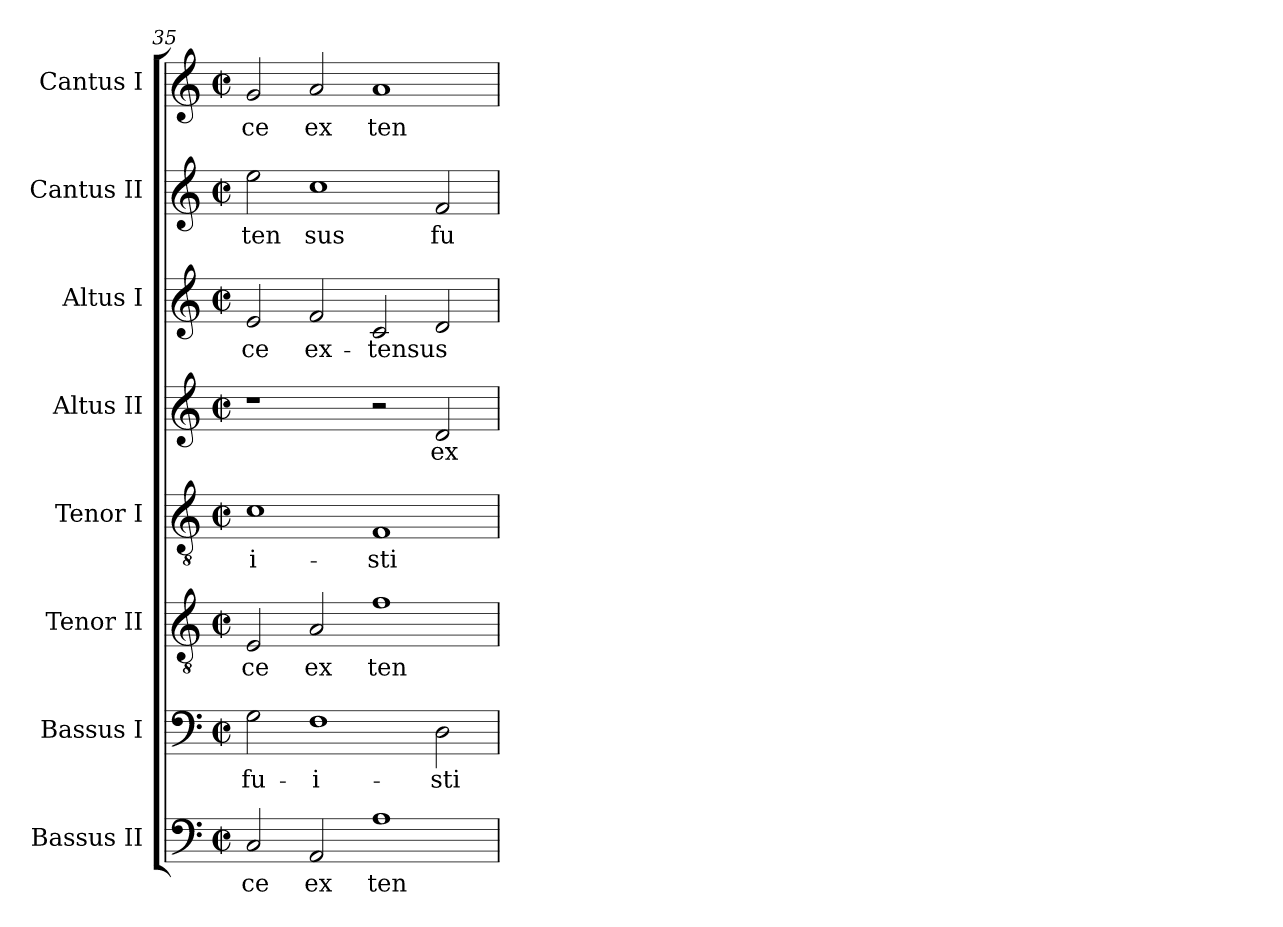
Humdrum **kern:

**kern	**text	**kern	**text	**kern	**text	**kern	**text	**kern	**text	**kern	**text	**kern	**text	**kern	**text
*part8	*part8	*part7	*part7	*part6	*part6	*part5	*part5	*part4	*part4	*part3	*part3	*part2	*part2	*part1	*part1
*staff8	*staff8	*staff7	*staff7	*staff6	*staff6	*staff5	*staff5	*staff4	*staff4	*staff3	*staff3	*staff2	*staff2	*staff1	*staff1
*I"Bassus II	*	*I"Bassus I	*	*I"Tenor II	*	*I"Tenor I	*	*I"Altus II	*	*I"Altus I	*	*I"Cantus II	*	*I"Cantus I	*
*I'B II	*	*I'B I	*	*I'T II	*	*I'T I	*	*I'A II	*	*I'A I	*	*I'C II	*	*I'C I	*
*clefF4	*	*clefF4	*	*clefGv2	*	*clefGv2	*	*clefG2	*	*clefG2	*	*clefG2	*	*clefG2	*
*	*	*	*	*	*	*	*	*	*	*k[]	*	*	*	*	*
*	*	*	*	*	*	*	*	*	*	*C:	*	*	*	*	*
*M2/2	*	*M2/2	*	*M2/2	*	*M2/2	*	*M2/2	*	*M2/2	*	*M2/2	*	*M2/2	*
*met(c|)	*	*met(c|)	*	*met(c|)	*	*met(c|)	*	*met(c|)	*	*met(c|)	*	*met(c|)	*	*met(c|)	*
=35	=35	=35	=35	=35	=35	=35	=35	=35	=35	=35	=35	=35	=35	=35	=35
!	!LO:LY:b:cj	!	!LO:LY:b:cj	!	!LO:LY:b:cj	!	!LO:LY:b:cj	!	!	!	!LO:LY:b:cj	!	!LO:LY:b:cj	!	!LO:LY:b:cj
2C/	ce	2G\	fu-	2E/	ce	1c	-i-	1r	.	2e/	-ce	2ee\	ten	2g/	ce
!	!LO:LY:b:cj	!	!LO:LY:b:cj	!	!LO:LY:b:cj	!	!	!	!	!	!LO:LY:b:cj	!	!LO:LY:b:cj	!	!LO:LY:b:cj
2AA/	ex	1F	-i-	2A/	ex	.	.	.	.	2f/	ex-	1cc	sus	2a/	ex
!	!LO:LY:b:cj	!	!	!	!LO:LY:b:cj	!	!LO:LY:b:cj	!	!	!	!LO:LY:b	!	!	!	!LO:LY:b:cj
1A	ten	.	.	1f	ten	1F	-sti	2r	.	2c/	-tensus	.	.	1a	ten
!	!	!	!LO:LY:b:cj	!	!	!	!	!	!LO:LY:b:cj	!	!	!	!LO:LY:b:cj	!	!
.	.	2D\	-sti	.	.	.	.	2d/	ex-	2d/	.	2f/	fu	.	.
=	=	=	=	=	=	=	=	=	=	=	=	=	=	=	=
*-	*-	*-	*-	*-	*-	*-	*-	*-	*-	*-	*-	*-	*-	*-	*-
